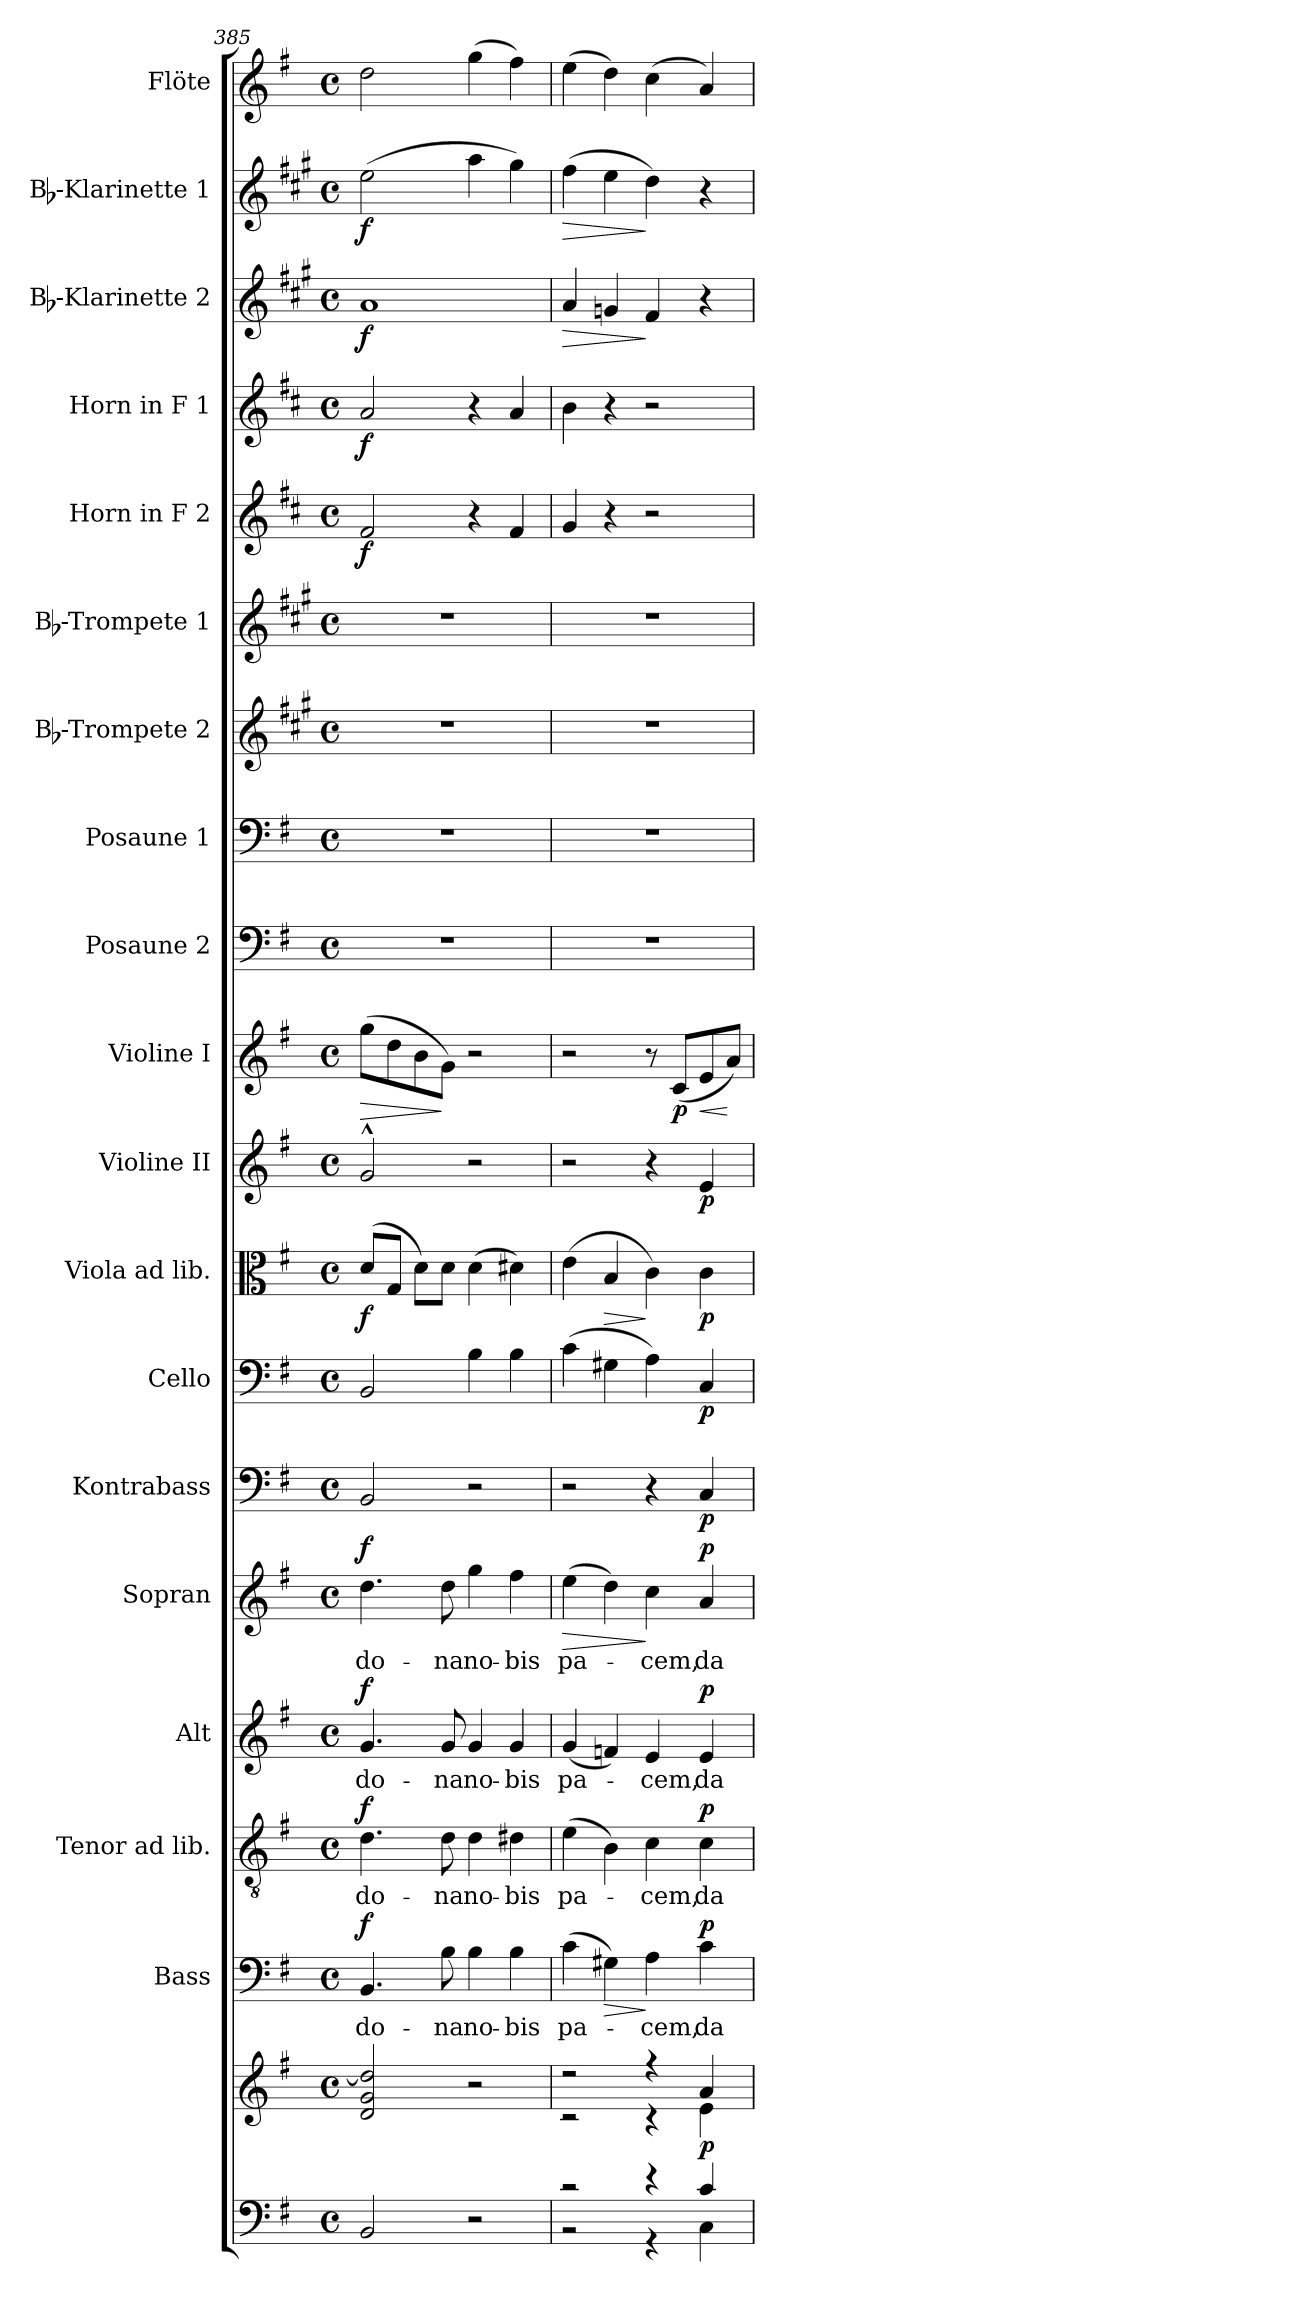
**kern	**kern	**dynam	**kern	**text	**dynam	**kern	**text	**dynam	**kern	**text	**dynam	**kern	**text	**dynam	**kern	**dynam	**kern	**dynam	**kern	**dynam	**kern	**dynam	**kern	**dynam	**kern	**kern	**kern	**kern	**kern	**dynam	**kern	**dynam	**kern	**dynam	**kern	**dynam	**kern
*part19	*part19	*part19	*part18	*part18	*part18	*part17	*part17	*part17	*part16	*part16	*part16	*part15	*part15	*part15	*part14	*part14	*part13	*part13	*part12	*part12	*part11	*part11	*part10	*part10	*part9	*part8	*part7	*part6	*part5	*part5	*part4	*part4	*part3	*part3	*part2	*part2	*part1
*staff20	*staff19	*staff19/20	*staff18	*staff18	*staff18	*staff17	*staff17	*staff17	*staff16	*staff16	*staff16	*staff15	*staff15	*staff15	*staff14	*staff14	*staff13	*staff13	*staff12	*staff12	*staff11	*staff11	*staff10	*staff10	*staff9	*staff8	*staff7	*staff6	*staff5	*staff5	*staff4	*staff4	*staff3	*staff3	*staff2	*staff2	*staff1
*	*	*	*I"Bass	*	*	*I"Tenor ad lib.	*	*	*I"Alt	*	*	*I"Sopran	*	*	*I"Kontrabass	*	*I"Cello	*	*I"Viola ad lib.	*	*I"Violine II	*	*I"Violine I	*	*I"Posaune 2	*I"Posaune 1	*I"Bb-Trompete 2	*I"Bb-Trompete 1	*I"Horn in F 2	*	*I"Horn in F 1	*	*I"Bb-Klarinette 2	*	*I"Bb-Klarinette 1	*	*I"Flöte
*	*	*	*I'B.	*	*	*I'T.	*	*	*I'A.	*	*	*I'S.	*	*	*I'Kb.	*	*	*	*I'Vla.	*	*I'Vl. II	*	*I'Vl. I	*	*I'Pos. 2	*I'Pos. 1	*I'Bb Trp. 2	*I'Bb Trp. 1	*	*	*	*	*I'Bb Kl. 2	*	*I'Bb Kl. 1	*	*I'Fl.
*clefF4	*clefG2	*	*clefF4	*	*	*clefGv2	*	*	*clefG2	*	*	*clefG2	*	*	*clefF4	*	*clefF4	*	*clefC3	*	*clefG2	*	*clefG2	*	*clefF4	*clefF4	*clefG2	*clefG2	*clefG2	*	*clefG2	*	*clefG2	*	*clefG2	*	*clefG2
*	*	*	*	*	*	*	*	*	*	*	*	*	*	*	*ITrd7c12	*	*	*	*	*	*	*	*	*	*	*	*ITrd1c2	*ITrd1c2	*ITrd4c7	*	*ITrd4c7	*	*ITrd1c2	*	*ITrd1c2	*	*
*k[f#]	*k[f#]	*	*k[f#]	*	*	*k[f#]	*	*	*k[f#]	*	*	*k[f#]	*	*	*k[f#]	*	*k[f#]	*	*k[f#]	*	*k[f#]	*	*k[f#]	*	*k[f#]	*k[f#]	*k[f#]	*k[f#]	*k[f#]	*	*k[f#]	*	*k[f#]	*	*k[f#]	*	*k[f#]
*G:	*G:	*	*G:	*	*	*G:	*	*	*G:	*	*	*G:	*	*	*G:	*	*G:	*	*G:	*	*G:	*	*G:	*	*G:	*G:	*G:	*G:	*G:	*	*G:	*	*G:	*	*G:	*	*G:
*M4/4	*M4/4	*	*M4/4	*	*	*M4/4	*	*	*M4/4	*	*	*M4/4	*	*	*M4/4	*	*M4/4	*	*M4/4	*	*M4/4	*	*M4/4	*	*M4/4	*M4/4	*M4/4	*M4/4	*M4/4	*	*M4/4	*	*M4/4	*	*M4/4	*	*M4/4
*met(c)	*met(c)	*	*met(c)	*	*	*met(c)	*	*	*met(c)	*	*	*met(c)	*	*	*met(c)	*	*met(c)	*	*met(c)	*	*met(c)	*	*met(c)	*	*met(c)	*met(c)	*met(c)	*met(c)	*met(c)	*	*met(c)	*	*met(c)	*	*met(c)	*	*met(c)
=385	=385	=385	=385	=385	=385	=385	=385	=385	=385	=385	=385	=385	=385	=385	=385	=385	=385	=385	=385	=385	=385	=385	=385	=385	=385	=385	=385	=385	=385	=385	=385	=385	=385	=385	=385	=385	=385
!	!	!	!	!LO:LY:b	!LO:DY:a	!	!LO:LY:b	!LO:DY:a	!	!LO:LY:b	!LO:DY:a	!	!LO:LY:b	!LO:DY:a	!	!	!	!	!	!LO:DY:b	!	!	!	!LO:HP:b	!	!	!	!	!	!LO:DY:b	!	!LO:DY:b	!	!LO:DY:b	!	!LO:DY:b	!
2BB/	2d/ 2g/ 2dd/]	.	4.BB/	do-	f	4.d\	do-	f	4.g/	do-	f	4.dd\	do-	f	2BBB/	.	2BB/	.	(>8d/L	f	2g^^>/	.	(>8gg\L	>	1r	1r	1r	1r	2B/	f	2d/	f	1g	f	(>2dd\	f	2dd\
.	.	.	.	.	.	.	.	.	.	.	.	.	.	.	.	.	.	.	8G/J	.	.	.	8dd\	.	.	.	.	.	.	.	.	.	.	.	.	.	.
.	.	.	.	.	.	.	.	.	.	.	.	.	.	.	.	.	.	.	8d\L)	.	.	.	8b\	.	.	.	.	.	.	.	.	.	.	.	.	.	.
!	!	!	!	!LO:LY:b	!	!	!LO:LY:b	!	!	!LO:LY:b	!	!	!LO:LY:b	!	!	!	!	!	!	!	!	!	!	!	!	!	!	!	!	!	!	!	!	!	!	!	!
.	.	.	8B\	-na	.	8d\	-na	.	8g/	-na	.	8dd\	-na	.	.	.	.	.	8d\J	.	.	.	8g\J)	]	.	.	.	.	.	.	.	.	.	.	.	.	.
!	!	!	!	!LO:LY:b	!	!	!LO:LY:b	!	!	!LO:LY:b	!	!	!LO:LY:b	!	!	!	!	!	!	!	!	!	!	!	!	!	!	!	!	!	!	!	!	!	!	!	!
2r	2r	.	4B\	no-	.	4d\	no-	.	4g/	no-	.	4gg\	no-	.	2r	.	4B\	.	(>4d\	.	2r	.	2r	.	.	.	.	.	4r	.	4r	.	.	.	4gg\	.	(>4gg\
!	!	!	!	!LO:LY:b	!	!	!LO:LY:b	!	!	!LO:LY:b	!	!	!LO:LY:b	!	!	!	!	!	!	!	!	!	!	!	!	!	!	!	!	!	!	!	!	!	!	!	!
.	.	.	4B\	-bis	.	4d#X\	-bis	.	4g/	-bis	.	4ff#\	-bis	.	.	.	4B\	.	4d#X\)	.	.	.	.	.	.	.	.	.	4B/	.	4d/	.	.	.	4ff#\)	.	4ff#\)
=386	=386	=386	=386	=386	=386	=386	=386	=386	=386	=386	=386	=386	=386	=386	=386	=386	=386	=386	=386	=386	=386	=386	=386	=386	=386	=386	=386	=386	=386	=386	=386	=386	=386	=386	=386	=386	=386
*^	*^	*	*	*	*	*	*	*	*	*	*	*	*	*	*	*	*	*	*	*	*	*	*	*	*	*	*	*	*	*	*	*	*	*	*	*	*
!	!	!	!	!	!	!LO:LY:b	!	!	!LO:LY:b	!	!	!LO:LY:b	!	!	!LO:LY:b	!LO:HP:b	!	!	!	!	!	!	!	!	!	!	!	!	!	!	!	!	!	!	!	!LO:HP:b	!	!LO:HP:b	!
2r	2r	2r	2r	.	(>4c\	pa-	.	(>4e\	pa-	.	(<4g/	pa-	.	(>4ee\	pa-	>	2r	.	(>4c\	.	(>4e\	.	2r	.	2r	.	1r	1r	1r	1r	4c/	.	4e\	.	4g/	>	(>4ee\	>	(>4ee\
!	!	!	!	!	!	!	!LO:HP:b	!	!	!	!	!	!	!	!	!	!	!	!	!	!	!LO:HP:b	!	!	!	!	!	!	!	!	!	!	!	!	!	!	!	!	!
.	.	.	.	.	4G#X\)	.	>	4B\)	.	.	4fn/)	.	.	4dd\)	.	.	.	.	4G#X\	.	4B/	>	.	.	.	.	.	.	.	.	4r	.	4r	.	4fn/	.	4dd\	.	4dd\)
!	!	!	!	!	!	!LO:LY:b	!	!	!LO:LY:b	!	!	!LO:LY:b	!	!	!LO:LY:b	!	!	!	!	!	!	!	!	!	!	!	!	!	!	!	!	!	!	!	!	!	!	!	!
4r	4r	4r	4r	.	4A\	-cem,	]	4c\	-cem,	.	4e/	-cem,	.	4cc\	-cem,	]	4r	.	4A\)	.	4c\)	]	4r	.	8r	.	.	.	.	.	2r	.	2r	.	4e/	]	4cc\)	]	(>4cc\
!	!	!	!	!	!	!	!	!	!	!	!	!	!	!	!	!	!	!	!	!	!	!	!	!	!	!LO:DY:b	!	!	!	!	!	!	!	!	!	!	!	!	!
.	.	.	.	.	.	.	.	.	.	.	.	.	.	.	.	.	.	.	.	.	.	.	.	.	(<8c/L	p	.	.	.	.	.	.	.	.	.	.	.	.	.
!	!	!	!	!LO:DY:b	!	!LO:LY:b	!LO:DY:a	!	!LO:LY:b	!LO:DY:a	!	!LO:LY:b	!LO:DY:a	!	!LO:LY:b	!LO:DY:a	!	!LO:DY:b	!	!LO:DY:b	!	!LO:DY:b	!	!LO:DY:b	!	!LO:HP:b	!	!	!	!	!	!	!	!	!	!	!	!	!
4c/	4C\	4a/	4e\	p	4c\	da	p	4c\	da	p	4e/	da	p	4a/	da	p	4CC/	p	4C/	p	4c\	p	4e/	p	8e/	<	.	.	.	.	.	.	.	.	4r	.	4r	.	4a/)
.	.	.	.	.	.	.	.	.	.	.	.	.	.	.	.	.	.	.	.	.	.	.	.	.	8a/J)	[	.	.	.	.	.	.	.	.	.	.	.	.	.
*v	*v	*	*	*	*	*	*	*	*	*	*	*	*	*	*	*	*	*	*	*	*	*	*	*	*	*	*	*	*	*	*	*	*	*	*	*	*	*	*
*	*v	*v	*	*	*	*	*	*	*	*	*	*	*	*	*	*	*	*	*	*	*	*	*	*	*	*	*	*	*	*	*	*	*	*	*	*	*	*
=	=	=	=	=	=	=	=	=	=	=	=	=	=	=	=	=	=	=	=	=	=	=	=	=	=	=	=	=	=	=	=	=	=	=	=	=	=
*-	*-	*-	*-	*-	*-	*-	*-	*-	*-	*-	*-	*-	*-	*-	*-	*-	*-	*-	*-	*-	*-	*-	*-	*-	*-	*-	*-	*-	*-	*-	*-	*-	*-	*-	*-	*-	*-
